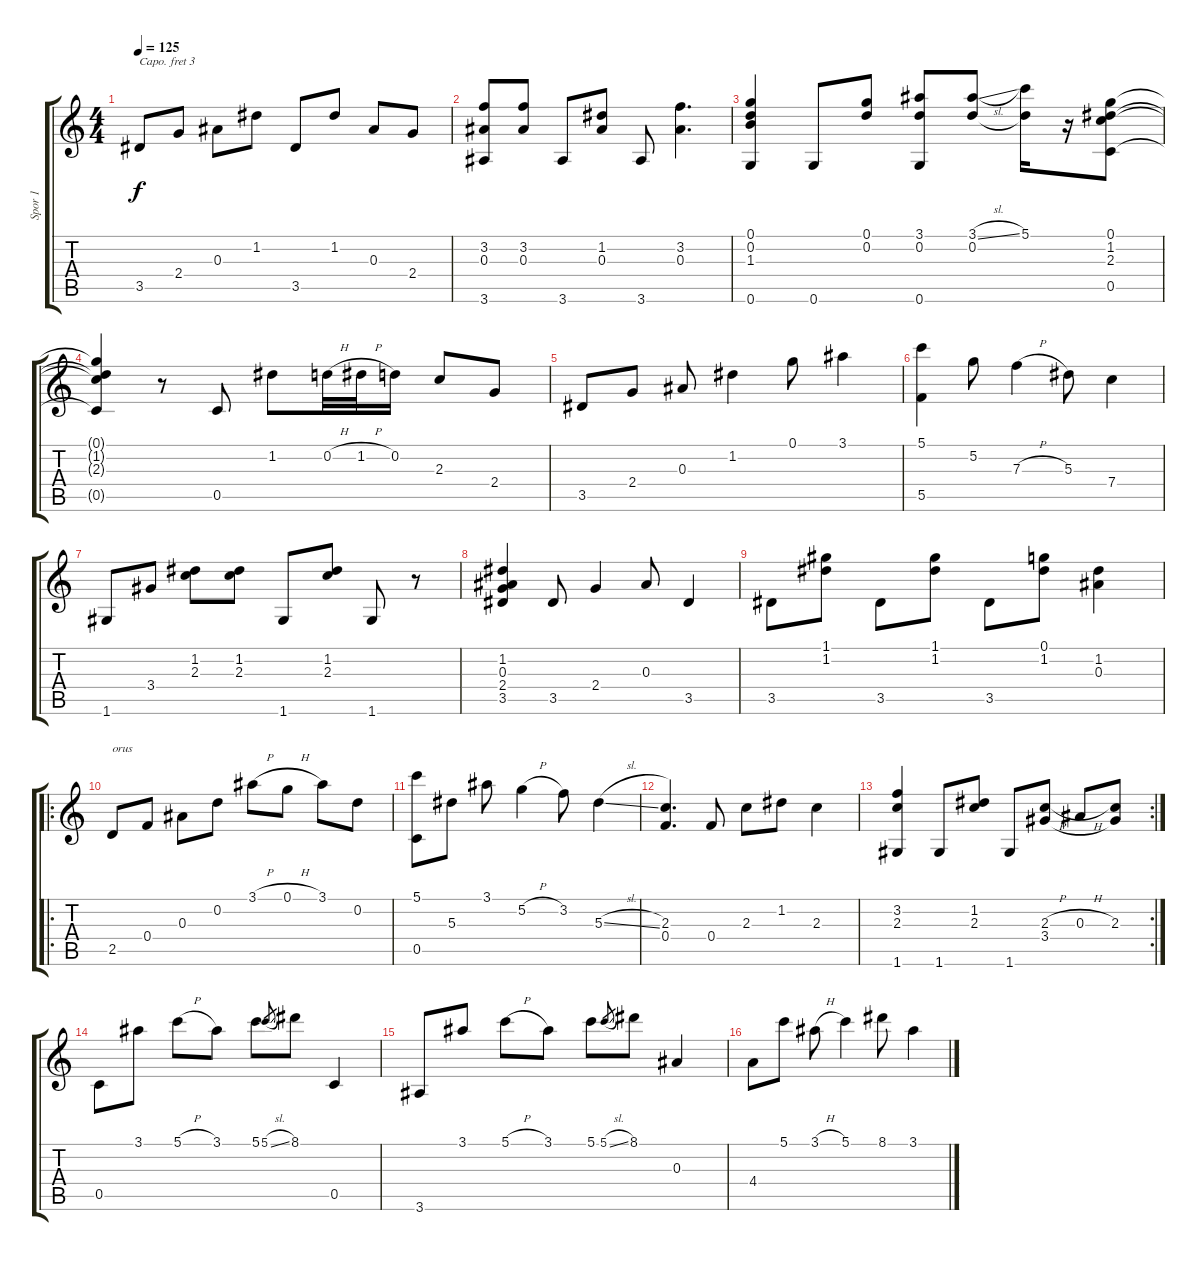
\track ("Spor 1" "Spor 1") {instrument acousticguitarnylon}
\staff {score tabs}
\capo 3
\tuning (E4 B3 G3 D3 A2 E2) {hide}
\ts (4 4)
\tempo 125
\clef g2
\ks c
3.5.8{dy f} 2.4.8 0.3.8 1.2.8 3.5.8 1.2.8 0.3.8 2.4.8 |
(3.2 0.3 3.6).8 (3.2 0.3).8 3.6.8 (1.2 0.3).8 3.6.8 (3.2 0.3).4{d} |
(0.1 0.2 1.3 0.6).4 0.6.8 (0.1 0.2).8 (3.1 0.2 0.6).8 (3.1{sl} 0.2).8 (5.1 0.2{t}).16 r.16 (0.1 1.2 2.3 0.5).8 |
(0.1{t} 1.2{t} 2.3{t} 0.5{t}).4 r.8 0.5.8 1.2.8 0.2{h}.32 1.2{h}.32 0.2.16 2.3.8 2.4.8 |
3.5.8 2.4.8 0.3.8 1.2.4 0.1.8 3.1.4 |
(5.1 5.5).4 5.2.8 7.3{h}.4 5.3.8 7.4.4 |
1.6.8 3.4.8 (1.2 2.3).8 (1.2 2.3).8 1.6.8 (1.2 2.3).8 1.6.8 r.8 |
(1.2 0.3 2.4 3.5).4 3.5.8 2.4.4 0.3.8 3.5.4 |
3.5.8 (1.1 1.2).8 3.5.8 (1.1 1.2).8 3.5.8 (0.1 1.2).8 (1.2 0.3).4 |
\ro
2.5.8{txt "orus"} 0.4.8 0.3.8 0.2.8 3.1{h}.8 0.1{h}.8 3.1.8 0.2.8 |
(5.1 0.5).8 5.3.8 3.1.8 5.2{h}.4 3.2.8 5.3{sl}.4 |
(2.3 0.4).4{d} 0.4.8 2.3.8 1.2.8 2.3.4 |
\rc 2
(3.2 2.3 1.6).4 1.6.8 (1.2 2.3).8 1.6.8 (2.3{h} 3.4).8 0.3{h}.8 (2.3 3.4{t}).8 |
0.5.8 3.1.8 5.1{h}.8 3.1.8 5.1.8 5.1{sl}.8{gr} 8.1.8 0.5.4 |
3.6.8 3.1.8 5.1{h}.8 3.1.8 5.1.8 5.1{sl}.8{gr} 8.1.8 0.3.4 |
4.4.8 5.1.8 3.1{h}.8 5.1.4 8.1.8 3.1.4
